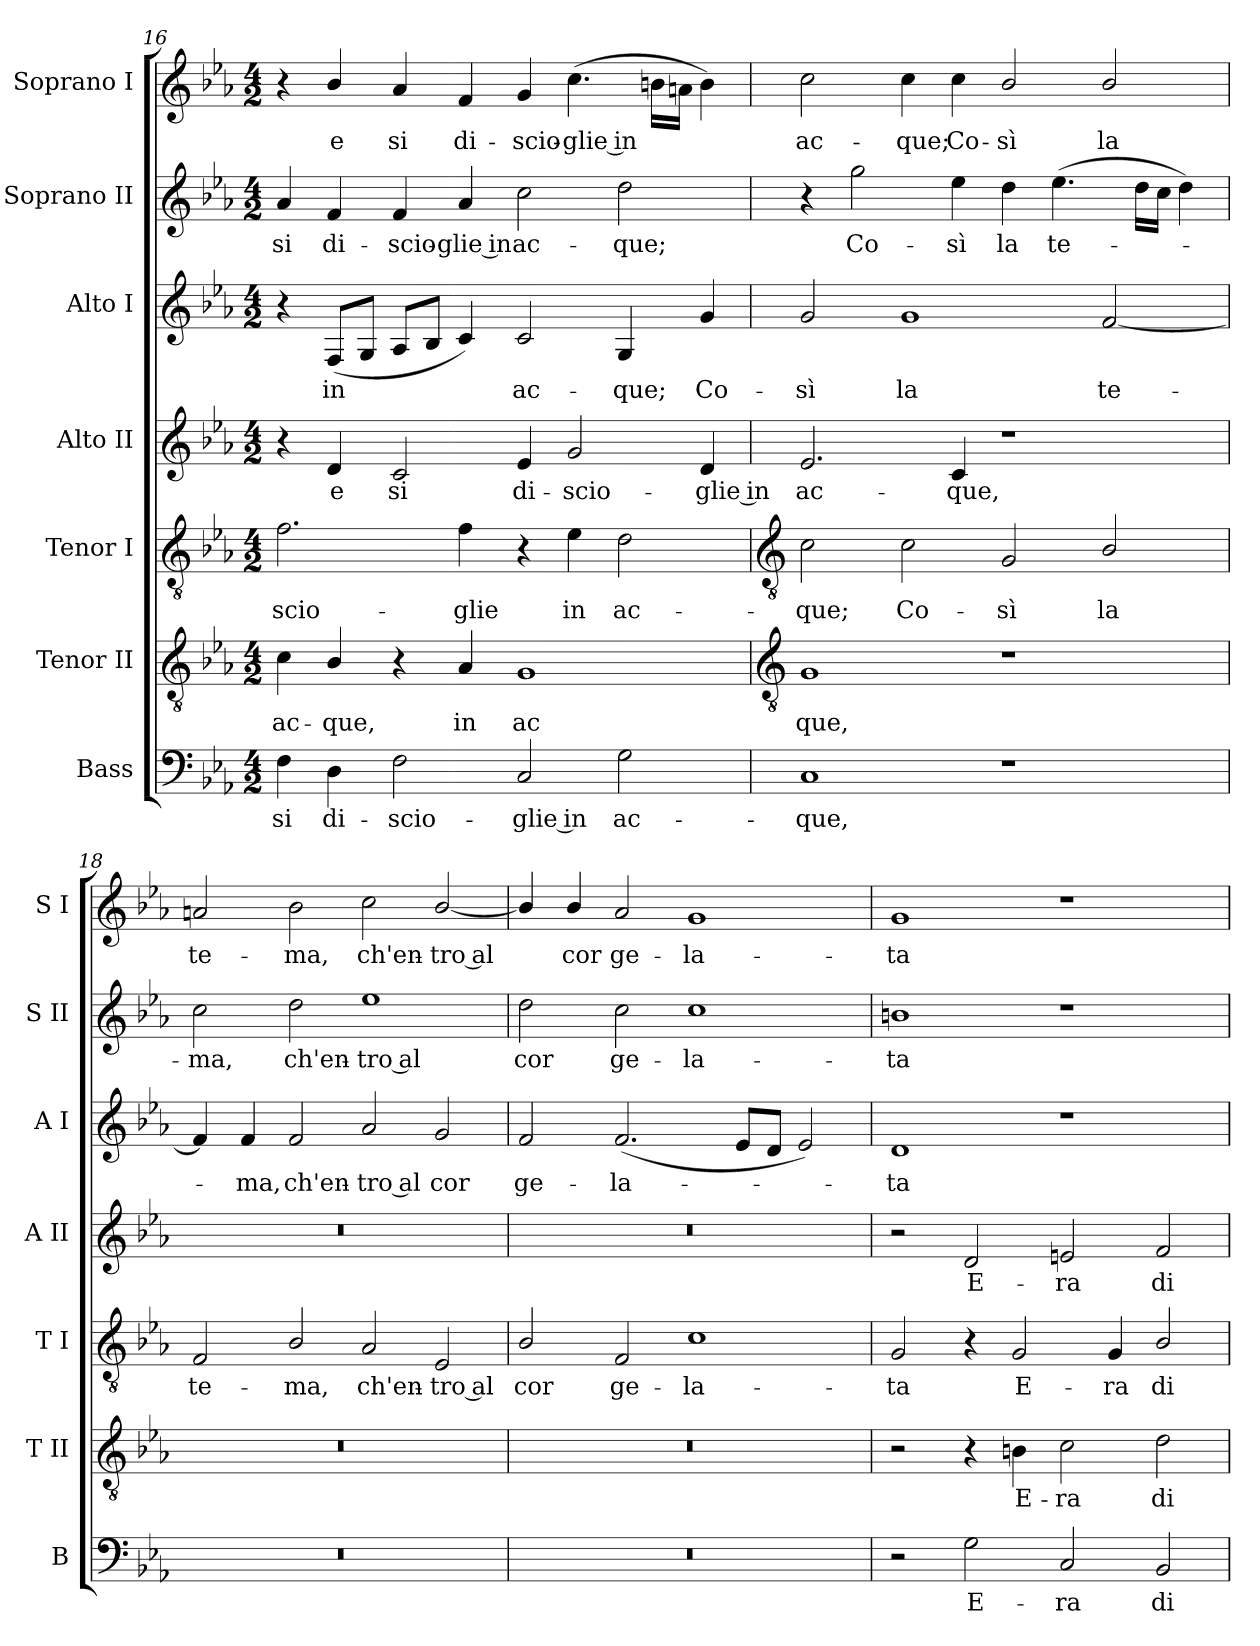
**kern	**text	**kern	**text	**kern	**text	**kern	**text	**kern	**text	**kern	**text	**kern	**text
*part7	*part7	*part6	*part6	*part5	*part5	*part4	*part4	*part3	*part3	*part2	*part2	*part1	*part1
*staff7	*staff7	*staff6	*staff6	*staff5	*staff5	*staff4	*staff4	*staff3	*staff3	*staff2	*staff2	*staff1	*staff1
*I"Bass	*	*I"Tenor II	*	*I"Tenor I	*	*I"Alto II	*	*I"Alto I	*	*I"Soprano II	*	*I"Soprano I	*
*I'B	*	*I'T II	*	*I'T I	*	*I'A II	*	*I'A I	*	*I'S II	*	*I'S I	*
*clefF4	*	*clefGv2	*	*clefGv2	*	*clefG2	*	*clefG2	*	*clefG2	*	*clefG2	*
*k[b-e-a-]	*	*k[b-e-a-]	*	*k[b-e-a-]	*	*k[b-e-a-]	*	*k[b-e-a-]	*	*k[b-e-a-]	*	*k[b-e-a-]	*
*E-:	*	*E-:	*	*E-:	*	*E-:	*	*E-:	*	*E-:	*	*E-:	*
*M4/2	*	*M4/2	*	*M4/2	*	*M4/2	*	*M4/2	*	*M4/2	*	*M4/2	*
=16	=16	=16	=16	=16	=16	=16	=16	=16	=16	=16	=16	=16	=16
!	!LO:LY:b	!	!LO:LY:b	!	!LO:LY:b	!	!	!	!	!	!LO:LY:b	!	!
4F	si	4c	ac-	2.f	-scio-	4r	.	4r	.	4a-	si	4r	.
!	!LO:LY:b	!	!LO:LY:b	!	!	!	!LO:LY:b	!	!LO:LY:b	!	!LO:LY:b	!	!LO:LY:b
4D	di-	4B-/	-que,	.	.	4d	e	(<8FL	in	4f	di-	4b-/	e
.	.	.	.	.	.	.	.	8GJ	.	.	.	.	.
!	!LO:LY:b	!	!	!	!	!	!LO:LY:b	!	!	!	!LO:LY:b	!	!LO:LY:b
2F	-scio-	4r	.	.	.	2c	si	8A-L	.	4f	-scio-	4a-	si
.	.	.	.	.	.	.	.	8B-J	.	.	.	.	.
!	!	!	!LO:LY:b	!	!LO:LY:b	!	!	!	!	!	!LO:LY:b	!	!LO:LY:b
.	.	4A-	in	4f	-glie	.	.	4c)	.	4a-	-glie in	4f	di-
!	!LO:LY:b	!	!LO:LY:b	!	!	!	!LO:LY:b	!	!LO:LY:b	!	!LO:LY:b	!	!LO:LY:b
2C	-glie in	1G	ac	4r	.	4e-	di-	2c	ac-	2cc	ac-	4g	-scio-
!	!	!	!	!	!LO:LY:b	!	!LO:LY:b	!	!	!	!	!	!LO:LY:b
.	.	.	.	4e-	in	2g	-scio-	.	.	.	.	(>4.cc	-glie in
!	!LO:LY:b	!	!	!	!LO:LY:b	!	!	!	!LO:LY:b	!	!LO:LY:b	!	!
2G	ac-	.	.	2d	ac-	.	.	4G	-que;	2dd	-que;	.	.
.	.	.	.	.	.	.	.	.	.	.	.	16bn\LL	.
.	.	.	.	.	.	.	.	.	.	.	.	16an\JJ	.
!	!	!	!	!	!	!	!LO:LY:b	!	!LO:LY:b	!	!	!	!
.	.	.	.	.	.	4d	-glie in	4g	Co-	.	.	4b)	.
!!LO:LB:g=z
=17	=17	=17	=17	=17	=17	=17	=17	=17	=17	=17	=17	=17	=17
*	*	*clefGv2	*	*clefGv2	*	*	*	*	*	*	*	*	*
!	!LO:LY:b	!	!LO:LY:b	!	!LO:LY:b	!	!LO:LY:b	!	!LO:LY:b	!	!	!	!LO:LY:b
1C	-que,	1G	que,	2c	-que;	2.e-	ac-	2g	-sì	4r	.	2cc	ac-
!	!	!	!	!	!	!	!	!	!	!	!LO:LY:b	!	!
.	.	.	.	.	.	.	.	.	.	2gg	Co-	.	.
!	!	!	!	!	!LO:LY:b	!	!	!	!LO:LY:b	!	!	!	!LO:LY:b
.	.	.	.	2c	Co-	.	.	1g	la	.	.	4cc	-que;
!	!	!	!	!	!	!	!LO:LY:b	!	!	!	!LO:LY:b	!	!LO:LY:b
.	.	.	.	.	.	4c	-que,	.	.	4ee-	-sì	4cc	Co-
!	!	!	!	!	!LO:LY:b	!	!	!	!	!	!LO:LY:b	!	!LO:LY:b
1r	.	1r	.	2G	-sì	1r	.	.	.	4dd	la	2b-/	-sì
!	!	!	!	!	!	!	!	!	!	!	!LO:LY:b	!	!
.	.	.	.	.	.	.	.	.	.	(>4.ee-	te-	.	.
!	!	!	!	!	!LO:LY:b	!	!	!	!LO:LY:b	!	!	!	!LO:LY:b
.	.	.	.	2B-/	la	.	.	[2f	te-	.	.	2b-/	la
.	.	.	.	.	.	.	.	.	.	16ddLL	.	.	.
.	.	.	.	.	.	.	.	.	.	16ccJJ	.	.	.
.	.	.	.	.	.	.	.	.	.	4dd)	.	.	.
=18	=18	=18	=18	=18	=18	=18	=18	=18	=18	=18	=18	=18	=18
!	!	!	!	!	!LO:LY:b	!	!	!	!	!	!LO:LY:b	!	!LO:LY:b
0r	.	0r	.	2F	te-	0r	.	4f]	.	2cc	ma,	2an	te-
!	!	!	!	!	!	!	!	!	!LO:LY:b	!	!	!	!
.	.	.	.	.	.	.	.	4f	ma,	.	.	.	.
!	!	!	!	!	!LO:LY:b	!	!	!	!LO:LY:b	!	!LO:LY:b	!	!LO:LY:b
.	.	.	.	2B-/	-ma,	.	.	2f	ch'en-	2dd	ch'en-	2b-	-ma,
!	!	!	!	!	!LO:LY:b	!	!	!	!LO:LY:b	!	!LO:LY:b	!	!LO:LY:b
.	.	.	.	2A-	ch'en-	.	.	2a-	-tro al	1ee-	-tro al	2cc	ch'en-
!	!	!	!	!	!LO:LY:b	!	!	!	!LO:LY:b	!	!	!	!LO:LY:b
.	.	.	.	2E-	-tro al	.	.	2g	cor	.	.	[2b-/	-tro al
=19	=19	=19	=19	=19	=19	=19	=19	=19	=19	=19	=19	=19	=19
!	!	!	!	!	!LO:LY:b	!	!	!	!LO:LY:b	!	!LO:LY:b	!	!
0r	.	0r	.	2B-/	cor	0r	.	2f	ge-	2dd	cor	4b-/]	.
!	!	!	!	!	!	!	!	!	!	!	!	!	!LO:LY:b
.	.	.	.	.	.	.	.	.	.	.	.	4b-/	cor
!	!	!	!	!	!LO:LY:b	!	!	!	!LO:LY:b	!	!LO:LY:b	!	!LO:LY:b
.	.	.	.	2F	ge-	.	.	(<2.f	-la-	2cc	ge-	2a-	ge-
!	!	!	!	!	!LO:LY:b	!	!	!	!	!	!LO:LY:b	!	!LO:LY:b
.	.	.	.	1c	-la-	.	.	.	.	1cc	-la-	1g	-la-
.	.	.	.	.	.	.	.	8e-L	.	.	.	.	.
.	.	.	.	.	.	.	.	8dJ	.	.	.	.	.
.	.	.	.	.	.	.	.	2e-)	.	.	.	.	.
=20	=20	=20	=20	=20	=20	=20	=20	=20	=20	=20	=20	=20	=20
!	!	!	!	!	!LO:LY:b	!	!	!	!LO:LY:b	!	!LO:LY:b	!	!LO:LY:b
2r	.	2r	.	2G	-ta	2r	.	1d	ta	1bn	-ta	1g	-ta
!	!LO:LY:b	!	!	!	!	!	!LO:LY:b	!	!	!	!	!	!
2G	E-	4r	.	4r	.	2d	E-	.	.	.	.	.	.
!	!	!	!LO:LY:b	!	!LO:LY:b	!	!	!	!	!	!	!	!
.	.	4Bn	E-	2G	E-	.	.	.	.	.	.	.	.
!	!LO:LY:b	!	!LO:LY:b	!	!	!	!LO:LY:b	!	!	!	!	!	!
2C	-ra	2c	-ra	.	.	2en	-ra	1r	.	1r	.	1r	.
!	!	!	!	!	!LO:LY:b	!	!	!	!	!	!	!	!
.	.	.	.	4G	-ra	.	.	.	.	.	.	.	.
!	!LO:LY:b	!	!LO:LY:b	!	!LO:LY:b	!	!LO:LY:b	!	!	!	!	!	!
2BB-	di	2d	di	2B-/	di	2f	di	.	.	.	.	.	.
=	=	=	=	=	=	=	=	=	=	=	=	=	=
*-	*-	*-	*-	*-	*-	*-	*-	*-	*-	*-	*-	*-	*-
